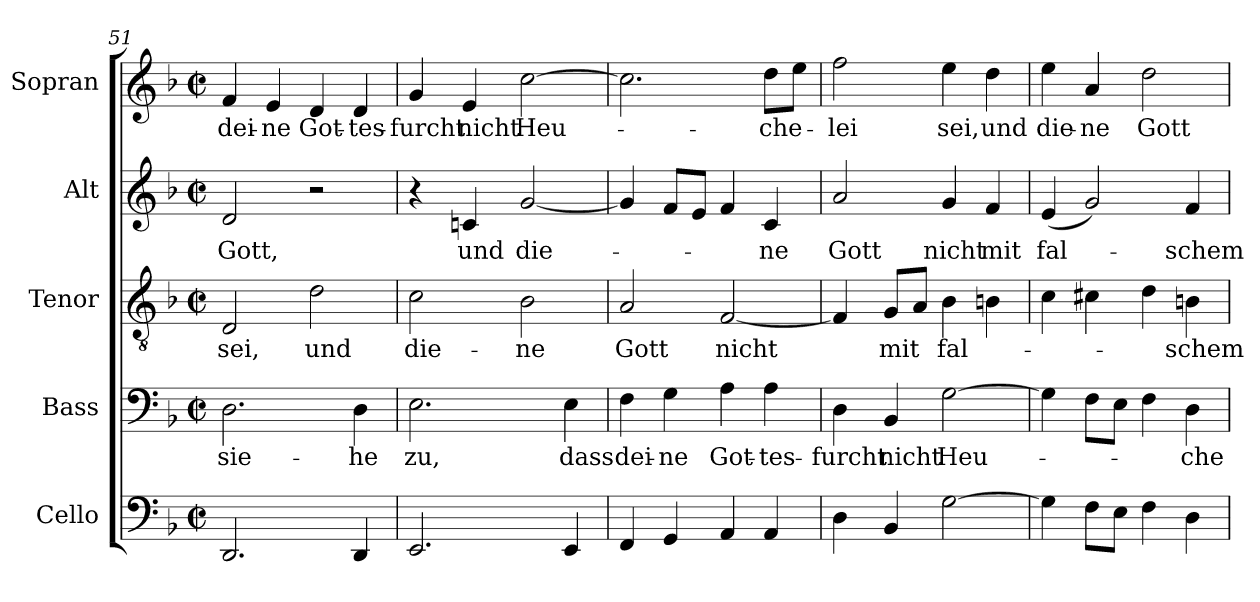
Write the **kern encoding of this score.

**kern	**kern	**text	**kern	**text	**kern	**text	**kern	**text
*part5	*part4	*part4	*part3	*part3	*part2	*part2	*part1	*part1
*staff5	*staff4	*staff4	*staff3	*staff3	*staff2	*staff2	*staff1	*staff1
*I"Cello	*I"Bass	*	*I"Tenor	*	*I"Alt	*	*I"Sopran	*
*	*I'B.	*	*I'T.	*	*I'A.	*	*I'S.	*
*clefF4	*clefF4	*	*clefGv2	*	*clefG2	*	*clefG2	*
*	*	*	*ITrd7c12	*	*	*	*	*
*k[b-]	*k[b-]	*	*k[b-]	*	*k[b-]	*	*k[b-]	*
*F:	*F:	*	*F:	*	*F:	*	*F:	*
*M2/2	*M2/2	*	*M2/2	*	*M2/2	*	*M2/2	*
*met(c|)	*met(c|)	*	*met(c|)	*	*met(c|)	*	*met(c|)	*
=51	=51	=51	=51	=51	=51	=51	=51	=51
!	!	!LO:LY:b:color=#000000	!	!	!	!	!	!
!	!	!	!	!LO:LY:b:color=#000000	!	!	!	!
!	!	!	!	!	!	!LO:LY:b:color=#000000	!	!
!	!	!	!	!	!	!	!	!LO:LY:b:color=#000000
2.DDi/	2.Di\	sie-	2DDi/	sei,	2di/	Gott,	4fi/	dei-
!	!	!	!	!	!	!	!	!LO:LY:b:color=#000000
.	.	.	.	.	.	.	4ei/	-ne
!	!	!	!	!LO:LY:b:color=#000000	!	!	!	!
!	!	!	!	!	!	!	!	!LO:LY:b:color=#000000
.	.	.	2Di\	und	2r	.	4di/	Got-
!	!	!LO:LY:b:color=#000000	!	!	!	!	!	!
!	!	!	!	!	!	!	!	!LO:LY:b:color=#000000
4DDi/	4Di\	-he	.	.	.	.	4di/	-tes-
!!LO:LB:g=z
=52	=52	=52	=52	=52	=52	=52	=52	=52
!	!	!LO:LY:b:color=#000000	!	!	!	!	!	!
!	!	!	!	!LO:LY:b:color=#000000	!	!	!	!
!	!	!	!	!	!	!	!	!LO:LY:b:color=#000000
2.EEi/	2.Ei\	zu,	2Ci\	die-	4r	.	4gi/	-furcht
!	!	!	!	!	!	!LO:LY:b:color=#000000	!	!
!	!	!	!	!	!	!	!	!LO:LY:b:color=#000000
.	.	.	.	.	4cni/	und	4ei/	nicht
!	!	!	!	!LO:LY:b:color=#000000	!	!	!	!
!	!	!	!	!	!	!LO:LY:b:color=#000000	!	!
!	!	!	!	!	!	!	!	!LO:LY:b:color=#000000
.	.	.	2BB-i\	-ne	[<2gi/	die-	[>2cci\	Heu-
!	!	!LO:LY:b:color=#000000	!	!	!	!	!	!
4EEi/	4Ei\	dass	.	.	.	.	.	.
=53	=53	=53	=53	=53	=53	=53	=53	=53
!	!	!LO:LY:b:color=#000000	!	!	!	!	!	!
!	!	!	!	!LO:LY:b:color=#000000	!	!	!	!
4FFi/	4Fi\	dei-	2AAi/	Gott	4gi/]	.	2.cci\]	.
!	!	!LO:LY:b:color=#000000	!	!	!	!	!	!
4GGi/	4Gi\	-ne	.	.	8fi/L	.	.	.
.	.	.	.	.	8ei/J	.	.	.
!	!	!LO:LY:b:color=#000000	!	!	!	!	!	!
!	!	!	!	!LO:LY:b:color=#000000	!	!	!	!
4AAi/	4Ai\	Got-	[<2FFi/	nicht	4fi/	.	.	.
!	!	!LO:LY:b:color=#000000	!	!	!	!	!	!
!	!	!	!	!	!	!LO:LY:b:color=#000000	!	!
!	!	!	!	!	!	!	!	!LO:LY:b:color=#000000
4AAi/	4Ai\	-tes-	.	.	4ci/	-ne	8ddi\L	-che-
.	.	.	.	.	.	.	8eei\J	.
=54	=54	=54	=54	=54	=54	=54	=54	=54
!	!	!LO:LY:b:color=#000000	!	!	!	!	!	!
!	!	!	!	!	!	!LO:LY:b:color=#000000	!	!
!	!	!	!	!	!	!	!	!LO:LY:b:color=#000000
4Di\	4Di\	-furcht	4FFi/]	.	2ai/	Gott	2ffi\	-lei
!	!	!LO:LY:b:color=#000000	!	!	!	!	!	!
!	!	!	!	!LO:LY:b:color=#000000	!	!	!	!
4BB-i/	4BB-i/	nicht	8GGi/L	mit	.	.	.	.
.	.	.	8AAi/J	.	.	.	.	.
!	!	!LO:LY:b:color=#000000	!	!	!	!	!	!
!	!	!	!	!LO:LY:b:color=#000000	!	!	!	!
!	!	!	!	!	!	!LO:LY:b:color=#000000	!	!
!	!	!	!	!	!	!	!	!LO:LY:b:color=#000000
[>2Gi\	[>2Gi\	Heu-	4BB-i\	fal-	4gi/	nicht	4eei\	sei,
!	!	!	!	!	!	!LO:LY:b:color=#000000	!	!
!	!	!	!	!	!	!	!	!LO:LY:b:color=#000000
.	.	.	4BBni\	.	4fi/	mit	4ddi\	und
=55	=55	=55	=55	=55	=55	=55	=55	=55
!	!	!	!	!	!	!LO:LY:b:color=#000000	!	!
!	!	!	!	!	!	!	!	!LO:LY:b:color=#000000
4Gi\]	4Gi\]	.	4Ci\	.	(4ei/	fal-	4eei\	die-
!	!	!	!	!	!	!	!	!LO:LY:b:color=#000000
8Fi\L	8Fi\L	.	4C#Xi\	.	2gi/)	.	4ai/	-ne
8Ei\J	8Ei\J	.	.	.	.	.	.	.
!	!	!	!	!	!	!	!	!LO:LY:b:color=#000000
4Fi\	4Fi\	.	4Di\	.	.	.	2ddi\	Gott
!	!	!LO:LY:b:color=#000000	!	!	!	!	!	!
!	!	!	!	!LO:LY:b:color=#000000	!	!	!	!
!	!	!	!	!	!	!LO:LY:b:color=#000000	!	!
4Di\	4Di\	-che-	4BBni\	-schem	4fi/	-schem	.	.
=	=	=	=	=	=	=	=	=
*-	*-	*-	*-	*-	*-	*-	*-	*-
